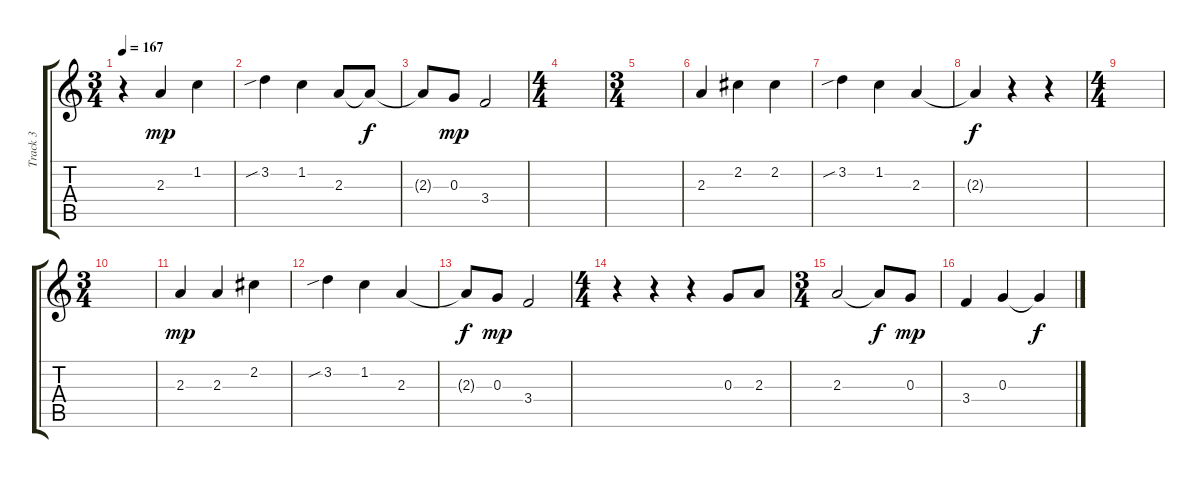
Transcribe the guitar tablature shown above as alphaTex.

\track ("Track 3" "Track 3") {instrument electricguitarjazz}
\staff {score tabs}
\tuning (E4 B3 G3 D3 A2 E2) {hide}
\ts (3 4)
\tempo 167
\clef g2
\ks c
r.4{dy mp} 2.3.4 1.2.4 |
3.2{sib}.4 1.2.4 2.3.8 2.3{t}.8{dy f} |
2.3{t}.8 0.3.8{dy mp} 3.4.2 |
\ts (4 4)
|
\ts (3 4)
|
2.3.4 2.2.4 2.2.4 |
3.2{sib}.4 1.2.4 2.3.4 |
2.3{t}.4{dy f} r.4 r.4 |
\ts (4 4)
|
\ts (3 4)
|
2.3.4{dy mp} 2.3.4 2.2.4 |
3.2{sib}.4 1.2.4 2.3.4 |
2.3{t}.8{dy f} 0.3.8{dy mp} 3.4.2 |
\ts (4 4)
r.4 r.4 r.4 0.3.8 2.3.8 |
\ts (3 4)
2.3.2 2.3{t}.8{dy f} 0.3.8{dy mp} |
3.4.4 0.3.4 0.3{t}.4{dy f}
